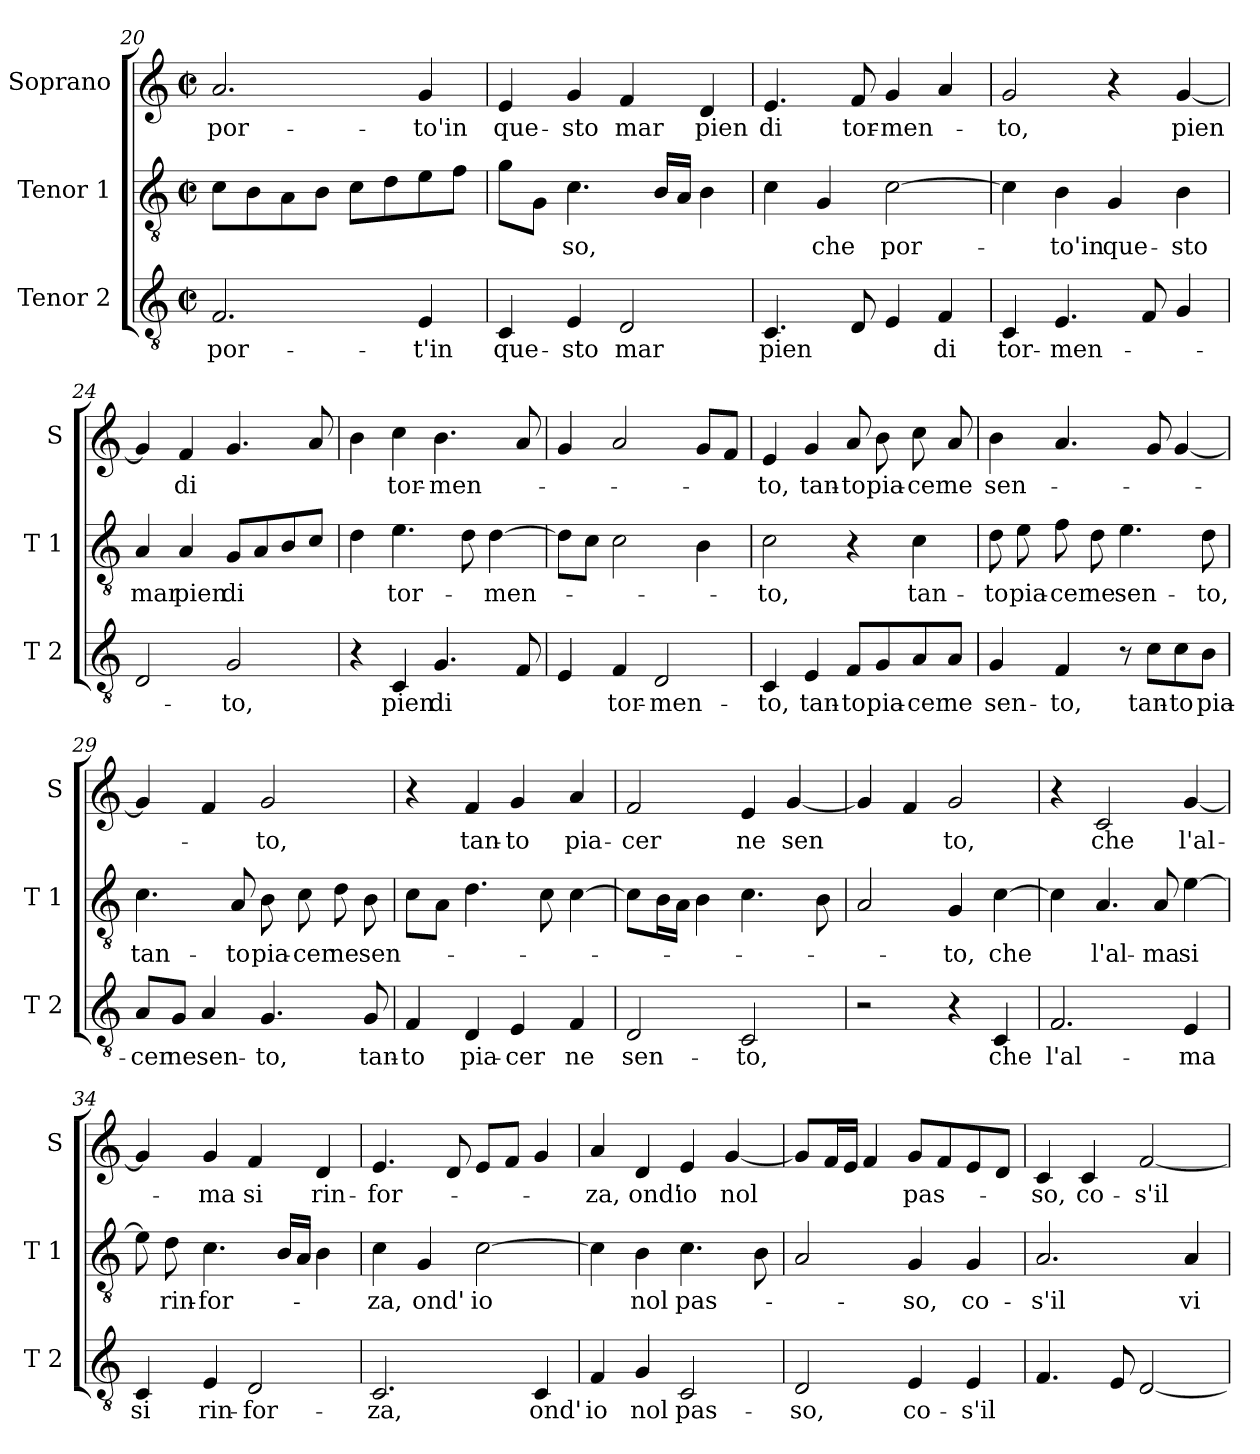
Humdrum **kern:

**kern	**text	**kern	**text	**kern	**text
*part3	*part3	*part2	*part2	*part1	*part1
*staff3	*staff3	*staff2	*staff2	*staff1	*staff1
*I"Tenor 2	*	*I"Tenor 1	*	*I"Soprano	*
*I'T 2	*	*I'T 1	*	*I'S	*
*clefGv2	*	*clefGv2	*	*clefG2	*
*k[]	*	*k[]	*	*k[]	*
*C:	*	*C:	*	*C:	*
*M2/2	*	*M2/2	*	*M2/2	*
*met(c|)	*	*met(c|)	*	*met(c|)	*
=20	=20	=20	=20	=20	=20
!	!LO:LY:b	!	!	!	!LO:LY:b
2.F/	por-	8c\L	.	2.a/	por-
.	.	8B\	.	.	.
.	.	8A\	.	.	.
.	.	8B\J	.	.	.
.	.	8c\L	.	.	.
.	.	8d\	.	.	.
!	!LO:LY:b	!	!	!	!LO:LY:b
4E/	-t'in	8e\	.	4g/	-to'in
.	.	8f\J	.	.	.
!!LO:LB:g=z
=21	=21	=21	=21	=21	=21
!	!LO:LY:b	!	!	!	!LO:LY:b
4C/	que-	8g\L	.	4e/	que-
.	.	8G\J	.	.	.
!	!LO:LY:b	!	!LO:LY:b	!	!LO:LY:b
4E/	-sto	4.c\	-so,	4g/	-sto
!	!LO:LY:b	!	!	!	!LO:LY:b
2D/	mar	.	.	4f/	mar
.	.	16B/LL	.	.	.
.	.	16A/JJ	.	.	.
!	!	!	!	!	!LO:LY:b
.	.	4B\	.	4d/	pien
=22	=22	=22	=22	=22	=22
!	!LO:LY:b	!	!	!	!LO:LY:b
4.C/	pien	4c\	.	4.e/	di
!	!	!	!LO:LY:b	!	!
.	.	4G/	che	.	.
!	!	!	!	!	!LO:LY:b
8D/	.	.	.	8f/	tor-
!	!	!	!LO:LY:b	!	!LO:LY:b
4E/	.	[2c\	por-	4g/	-men-
!	!LO:LY:b	!	!	!	!
4F/	di	.	.	4a/	.
=23	=23	=23	=23	=23	=23
!	!LO:LY:b	!	!	!	!LO:LY:b
4C/	tor-	4c\]	.	2g/	-to,
!	!LO:LY:b	!	!LO:LY:b	!	!
4.E/	-men-	4B\	-to'in	.	.
!	!	!	!LO:LY:b	!	!
.	.	4G/	que-	4r	.
8F/	.	.	.	.	.
!	!	!	!LO:LY:b	!	!LO:LY:b
4G/	.	4B\	-sto	[4g/	pien
=24	=24	=24	=24	=24	=24
!	!	!	!LO:LY:b	!	!
2D/	.	4A/	mar	4g/]	.
!	!	!	!LO:LY:b	!	!LO:LY:b
.	.	4A/	pien	4f/	di
!	!LO:LY:b	!	!LO:LY:b	!	!
2G/	-to,	8G/L	di	4.g/	.
.	.	8A/	.	.	.
.	.	8B/	.	.	.
.	.	8c/J	.	8a/	.
=25	=25	=25	=25	=25	=25
4r	.	4d\	.	4b\	.
!	!LO:LY:b	!	!LO:LY:b	!	!LO:LY:b
4C/	pien	4.e\	tor-	4cc\	tor-
!	!LO:LY:b	!	!	!	!LO:LY:b
4.G/	di	.	.	4.b\	-men-
.	.	8d\	.	.	.
!	!	!	!LO:LY:b	!	!
.	.	[4d\	-men-	.	.
8F/	.	.	.	8a/	.
!!LO:LB:g=z
=26	=26	=26	=26	=26	=26
4E/	.	8d\L]	.	4g/	.
.	.	8c\J	.	.	.
!	!LO:LY:b	!	!	!	!
4F/	tor-	2c\	.	2a/	.
!	!LO:LY:b	!	!	!	!
2D/	-men-	.	.	.	.
.	.	4B\	.	8g/L	.
.	.	.	.	8f/J	.
=27	=27	=27	=27	=27	=27
!	!LO:LY:b	!	!LO:LY:b	!	!LO:LY:b
4C/	-to,	2c\	-to,	4e/	-to,
!	!LO:LY:b	!	!	!	!LO:LY:b
4E/	tan-	.	.	4g/	tan-
!	!LO:LY:b	!	!	!	!LO:LY:b
8F/L	-to	4r	.	8a/	-to
!	!LO:LY:b	!	!	!	!LO:LY:b
8G/	pia-	.	.	8b\	pia-
!	!LO:LY:b	!	!LO:LY:b	!	!LO:LY:b
8A/	-cer	4c\	tan-	8cc\	-cer
!	!LO:LY:b	!	!	!	!LO:LY:b
8A/J	ne	.	.	8a/	ne
=28	=28	=28	=28	=28	=28
!	!LO:LY:b	!	!LO:LY:b	!	!LO:LY:b
4G/	sen-	8d\	-to	4b\	sen-
!	!	!	!LO:LY:b	!	!
.	.	8e\	pia-	.	.
!	!LO:LY:b	!	!LO:LY:b	!	!
4F/	-to,	8f\	-cer	4.a/	.
!	!	!	!LO:LY:b	!	!
.	.	8d\	ne	.	.
!	!	!	!LO:LY:b	!	!
8r	.	4.e\	sen-	.	.
!	!LO:LY:b	!	!	!	!
8c\L	tan-	.	.	8g/	.
!	!LO:LY:b	!	!	!	!
8c\	-to	.	.	[4g/	.
!	!LO:LY:b	!	!LO:LY:b	!	!
8B\J	pia-	8d\	-to,	.	.
=29	=29	=29	=29	=29	=29
!	!LO:LY:b	!	!LO:LY:b	!	!
8A/L	-cer	4.c\	tan-	4g/]	.
!	!LO:LY:b	!	!	!	!
8G/J	ne	.	.	.	.
!	!LO:LY:b	!	!	!	!
4A/	sen-	.	.	4f/	.
!	!	!	!LO:LY:b	!	!
.	.	8A/	-to	.	.
!	!LO:LY:b	!	!LO:LY:b	!	!LO:LY:b
4.G/	-to,	8B\	pia-	2g/	-to,
!	!	!	!LO:LY:b	!	!
.	.	8c\	-cer	.	.
!	!	!	!LO:LY:b	!	!
.	.	8d\	ne	.	.
!	!LO:LY:b	!	!LO:LY:b	!	!
8G/	tan-	8B\	sen-	.	.
=30	=30	=30	=30	=30	=30
!	!LO:LY:b	!	!	!	!
4F/	-to	8c\L	.	4r	.
.	.	8A\J	.	.	.
!	!LO:LY:b	!	!	!	!LO:LY:b
4D/	pia-	4.d\	.	4f/	tan-
!	!LO:LY:b	!	!	!	!LO:LY:b
4E/	-cer	.	.	4g/	-to
.	.	8c\	.	.	.
!	!LO:LY:b	!	!	!	!LO:LY:b
4F/	ne	[4c\	.	4a/	pia-
!!LO:LB:g=z
=31	=31	=31	=31	=31	=31
!	!LO:LY:b	!	!	!	!LO:LY:b
2D/	sen-	8c\L]	.	2f/	-cer
.	.	16B\L	.	.	.
.	.	16A\JJ	.	.	.
.	.	4B\	.	.	.
!	!LO:LY:b	!	!	!	!LO:LY:b
2C/	-to,	4.c\	.	4e/	ne
!	!	!	!	!	!LO:LY:b
.	.	.	.	[4g/	sen
.	.	8B\	.	.	.
=32	=32	=32	=32	=32	=32
2r	.	2A/	.	4g/]	.
.	.	.	.	4f/	.
!	!	!	!LO:LY:b	!	!LO:LY:b
4r	.	4G/	-to,	2g/	to,
!	!LO:LY:b	!	!LO:LY:b	!	!
4C/	che	[4c\	che	.	.
=33	=33	=33	=33	=33	=33
!	!LO:LY:b	!	!	!	!
2.F/	l'al-	4c\]	.	4r	.
!	!	!	!LO:LY:b	!	!LO:LY:b
.	.	4.A/	l'al-	2c/	che
!	!	!	!LO:LY:b	!	!
.	.	8A/	-ma	.	.
!	!LO:LY:b	!	!LO:LY:b	!	!LO:LY:b
4E/	-ma	[4e\	si	[4g/	l'al-
=34	=34	=34	=34	=34	=34
!	!LO:LY:b	!	!	!	!
4C/	si	8e\]	.	4g/]	.
!	!	!	!LO:LY:b	!	!
.	.	8d\	rin-	.	.
!	!LO:LY:b	!	!LO:LY:b	!	!LO:LY:b
4E/	rin-	4.c\	-for-	4g/	-ma
!	!LO:LY:b	!	!	!	!LO:LY:b
2D/	-for-	.	.	4f/	si
.	.	16B/LL	.	.	.
.	.	16A/JJ	.	.	.
!	!	!	!	!	!LO:LY:b
.	.	4B\	.	4d/	rin-
=35	=35	=35	=35	=35	=35
!	!LO:LY:b	!	!LO:LY:b	!	!LO:LY:b
2.C/	-za,	4c\	-za,	4.e/	-for-
!	!	!	!LO:LY:b	!	!
.	.	4G/	ond'	.	.
.	.	.	.	8d/	.
!	!	!	!LO:LY:b	!	!
.	.	[2c\	io	8e/L	.
.	.	.	.	8f/J	.
!	!LO:LY:b	!	!	!	!
4C/	ond'	.	.	4g/	.
!!LO:PB:g=z
=36	=36	=36	=36	=36	=36
!	!LO:LY:b	!	!	!	!LO:LY:b
4F/	io	4c\]	.	4a/	-za,
!	!LO:LY:b	!	!LO:LY:b	!	!LO:LY:b
4G/	nol	4B\	nol	4d/	ond'
!	!LO:LY:b	!	!LO:LY:b	!	!LO:LY:b
2C/	pas-	4.c\	pas-	4e/	io
!	!	!	!	!	!LO:LY:b
.	.	.	.	[4g/	nol
.	.	8B\	.	.	.
=37	=37	=37	=37	=37	=37
!	!LO:LY:b	!	!	!	!
2D/	-so,	2A/	.	8g/L]	.
.	.	.	.	16f/L	.
.	.	.	.	16e/JJ	.
.	.	.	.	4f/	.
!	!LO:LY:b	!	!LO:LY:b	!	!LO:LY:b
4E/	co-	4G/	-so,	8g/L	pas-
.	.	.	.	8f/	.
!	!LO:LY:b	!	!LO:LY:b	!	!
4E/	-s'il	4G/	co-	8e/	.
.	.	.	.	8d/J	.
=38	=38	=38	=38	=38	=38
!	!	!	!LO:LY:b	!	!LO:LY:b
4.F/	.	2.A/	-s'il	4c/	-so,
!	!	!	!	!	!LO:LY:b
.	.	.	.	4c/	co-
8E/	.	.	.	.	.
!	!	!	!	!	!LO:LY:b
[2D/	.	.	.	[2f/	-s'il
!	!	!	!LO:LY:b	!	!
.	.	4A/	vi-	.	.
=	=	=	=	=	=
*-	*-	*-	*-	*-	*-
